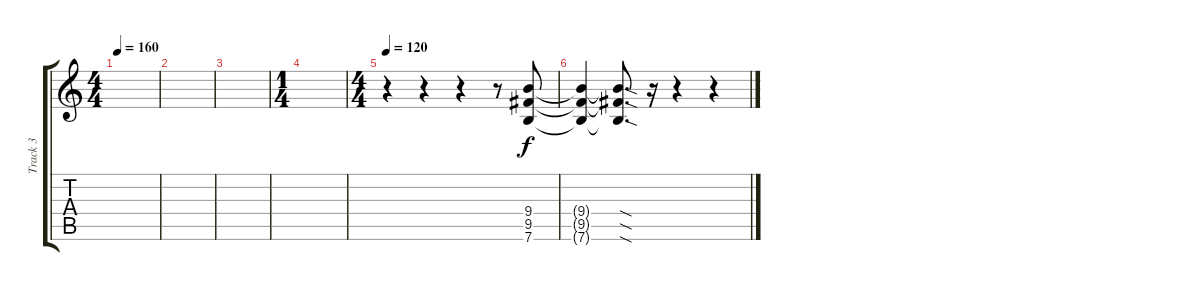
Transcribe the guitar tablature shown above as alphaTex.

\track ("Track 3" "Track 3") {instrument distortionguitar}
\staff {score tabs}
\tuning (E4 B3 G3 D3 A2 E2) {hide}
\ts (4 4)
\tempo 160
\clef g2
\ks c
|
|
|
\ts (1 4)
|
\ts (4 4)
\tempo 120
r.4 r.4 r.4 r.8 (9.4 9.5 7.6).8 |
(9.4{t} 9.5{t} 7.6{t}).4 (9.4{sod t} 9.5{sod t} 7.6{sod t}).8{d} r.16 r.4 r.4
